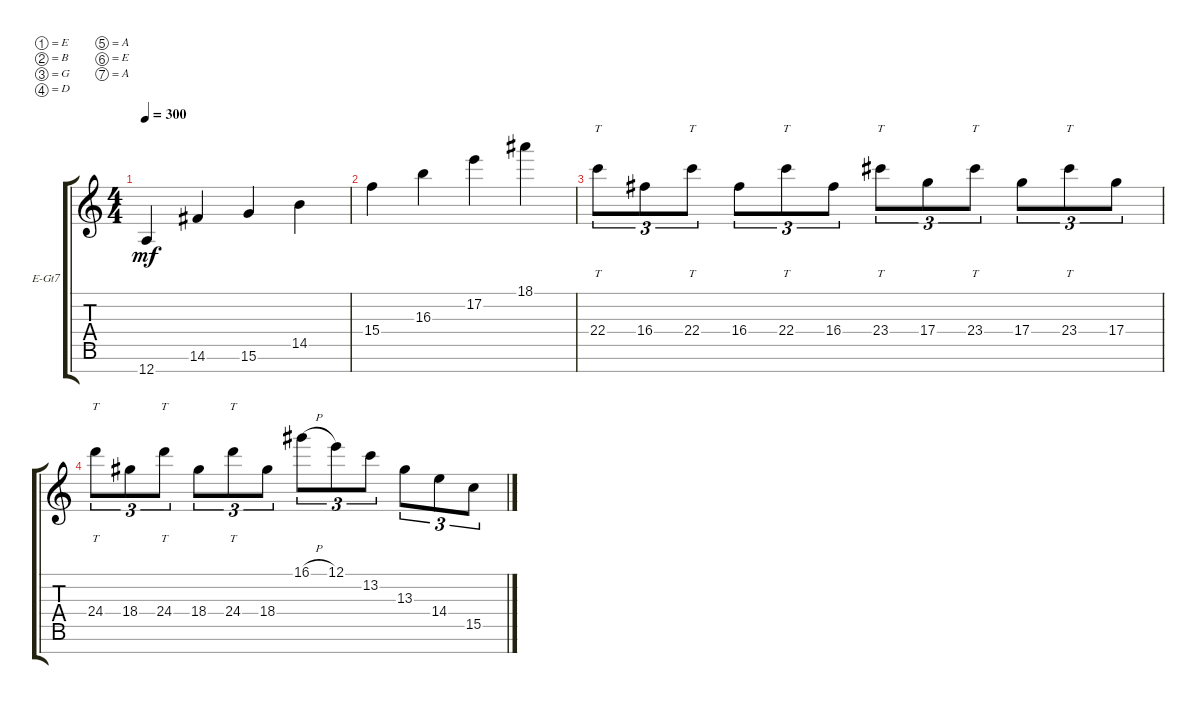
\defaultSystemsLayout 4
\bracketExtendMode groupsimilarinstruments
\firstSystemTrackNameOrientation horizontal
\otherSystemsTrackNameOrientation horizontal
\track ("Electric Guitar" "E-Gt7") {instrument distortionguitar}
\staff {score tabs}
\tuning (E4 B3 G3 D3 A2 E2 A1)
\ts (4 4)
\tempo 300
\clef g2
\ks c
12.7.4{dy mf} 14.6.4 15.6.4 14.5.4 |
15.4.4 16.3.4 17.2.4 18.1.4 |
22.4.8{tt tu (3 2)} 16.4.8{tu (3 2)} 22.4.8{tt tu (3 2)} 16.4.8{tu (3 2)} 22.4.8{tt tu (3 2)} 16.4.8{tu (3 2)} 23.4.8{tt tu (3 2)} 17.4.8{tu (3 2)} 23.4.8{tt tu (3 2)} 17.4.8{tu (3 2)} 23.4.8{tt tu (3 2)} 17.4.8{tu (3 2)} |
24.4.8{tt tu (3 2)} 18.4.8{tu (3 2)} 24.4.8{tt tu (3 2)} 18.4.8{tu (3 2)} 24.4.8{tt tu (3 2)} 18.4.8{tu (3 2)} 16.1{h}.8{tu (3 2)} 12.1.8{tu (3 2)} 13.2.8{tu (3 2)} 13.3.8{tu (3 2)} 14.4.8{tu (3 2)} 15.5.8{tu (3 2)}
